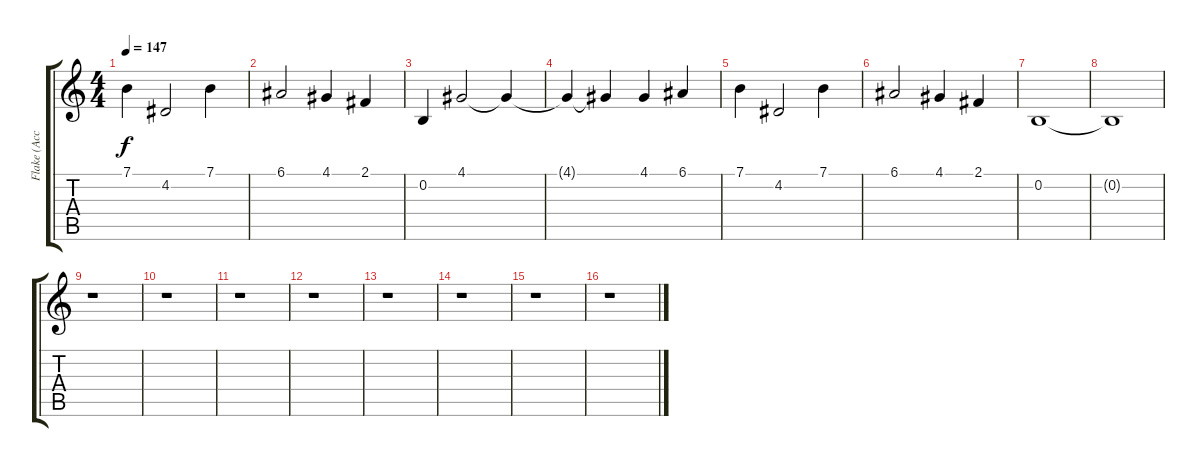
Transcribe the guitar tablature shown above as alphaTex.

\track ("Flake (Accordion)" "Flake (Acc") {instrument accordion}
\staff {score tabs}
\tuning (E4 B3 G3 D3 A2 E2) {hide}
\ts (4 4)
\tempo 147
\clef g2
\ks c
7.1.4{dy f} 4.2.2 7.1.4 |
6.1.2 4.1.4 2.1.4 |
0.2.4 4.1.2 4.1{t}.4 |
4.1{t}.4 4.1{t}.4 4.1.4 6.1.4 |
7.1.4 4.2.2 7.1.4 |
6.1.2 4.1.4 2.1.4 |
0.2.1 |
0.2{t}.1 |
r.1 |
r.1 |
r.1 |
r.1 |
r.1 |
r.1 |
r.1 |
r.1
